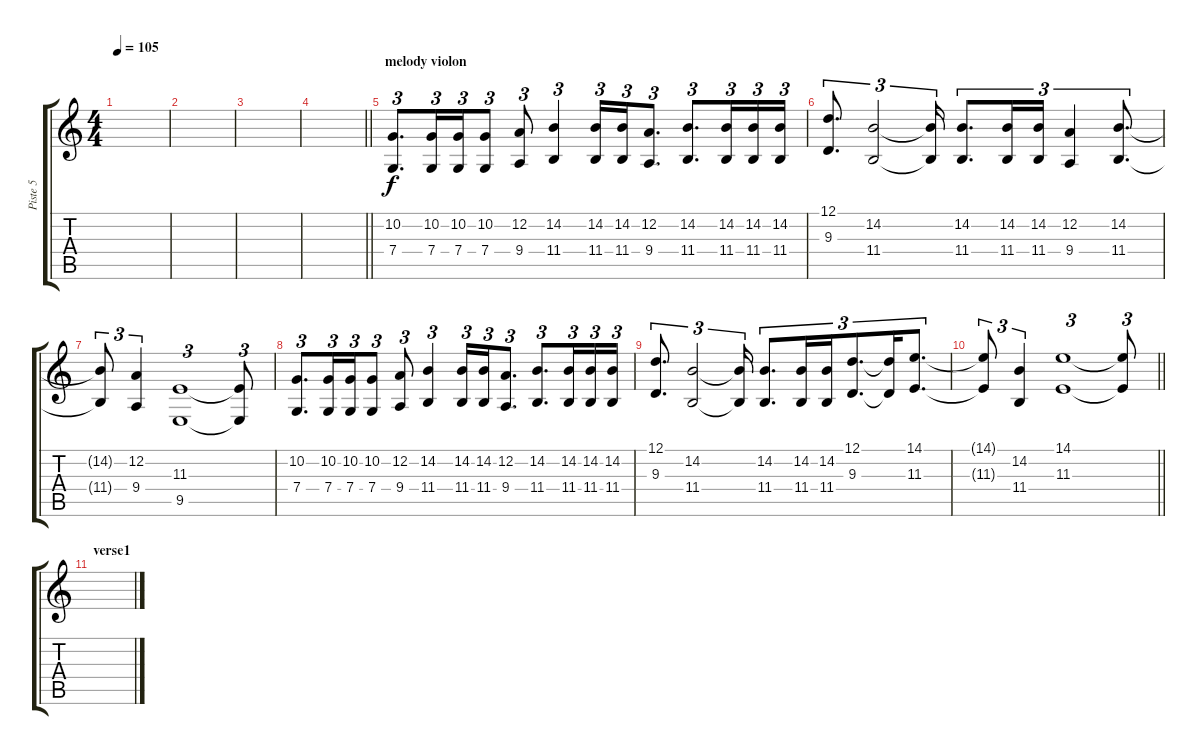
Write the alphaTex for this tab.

\track ("Piste 5" "Piste 5") {instrument violin}
\staff {score tabs}
\tuning (D4 A3 F3 C3 G2 D2) {hide}
\ts (4 4)
\tempo 105
\clef g2
\ks c
|
|
|
\barLineRight lightlight
|
\section ("" "melody violon")
(10.2 7.4).8{d tu (3 2)} (10.2 7.4).16{tu (3 2)} (10.2 7.4).16{tu (3 2)} (10.2 7.4).8{tu (3 2)} (12.2 9.4).8{tu (3 2)} (14.2 11.4).4{tu (3 2)} (14.2 11.4).16{tu (3 2)} (14.2 11.4).16{tu (3 2)} (12.2 9.4).8{d tu (3 2)} (14.2 11.4).8{d tu (3 2)} (14.2 11.4).16{tu (3 2)} (14.2 11.4).16{tu (3 2)} (14.2 11.4).16{tu (3 2)} |
(12.1 9.3).8{d tu (3 2)} (14.2 11.4).2{tu (3 2)} (14.2{t} 11.4{t}).16{tu (3 2)} (14.2 11.4).8{d tu (3 2)} (14.2 11.4).16{tu (3 2)} (14.2 11.4).16{tu (3 2)} (12.2 9.4).4{tu (3 2)} (14.2 11.4).8{d tu (3 2)} |
(14.2{t} 11.4{t}).8{tu (3 2)} (12.2 9.4).4{tu (3 2)} (11.3 9.5).1{tu (3 2)} (11.3{t} 9.5{t}).8{tu (3 2)} |
(10.2 7.4).8{d tu (3 2)} (10.2 7.4).16{tu (3 2)} (10.2 7.4).16{tu (3 2)} (10.2 7.4).8{tu (3 2)} (12.2 9.4).8{tu (3 2)} (14.2 11.4).4{tu (3 2)} (14.2 11.4).16{tu (3 2)} (14.2 11.4).16{tu (3 2)} (12.2 9.4).8{d tu (3 2)} (14.2 11.4).8{d tu (3 2)} (14.2 11.4).16{tu (3 2)} (14.2 11.4).16{tu (3 2)} (14.2 11.4).16{tu (3 2)} |
(12.1 9.3).8{d tu (3 2)} (14.2 11.4).2{tu (3 2)} (14.2{t} 11.4{t}).16{tu (3 2)} (14.2 11.4).8{d tu (3 2)} (14.2 11.4).16{tu (3 2)} (14.2 11.4).16{tu (3 2)} (12.1 9.3).8{d tu (3 2)} (12.1{t} 9.3{t}).16{tu (3 2)} (14.1 11.3).8{d tu (3 2)} |
\barLineRight lightlight
(14.1{t} 11.3{t}).8{tu (3 2)} (14.2 11.4).4{tu (3 2)} (14.1 11.3).1{tu (3 2)} (14.1{t} 11.3{t}).8{tu (3 2)} |
\section ("" "verse1")
